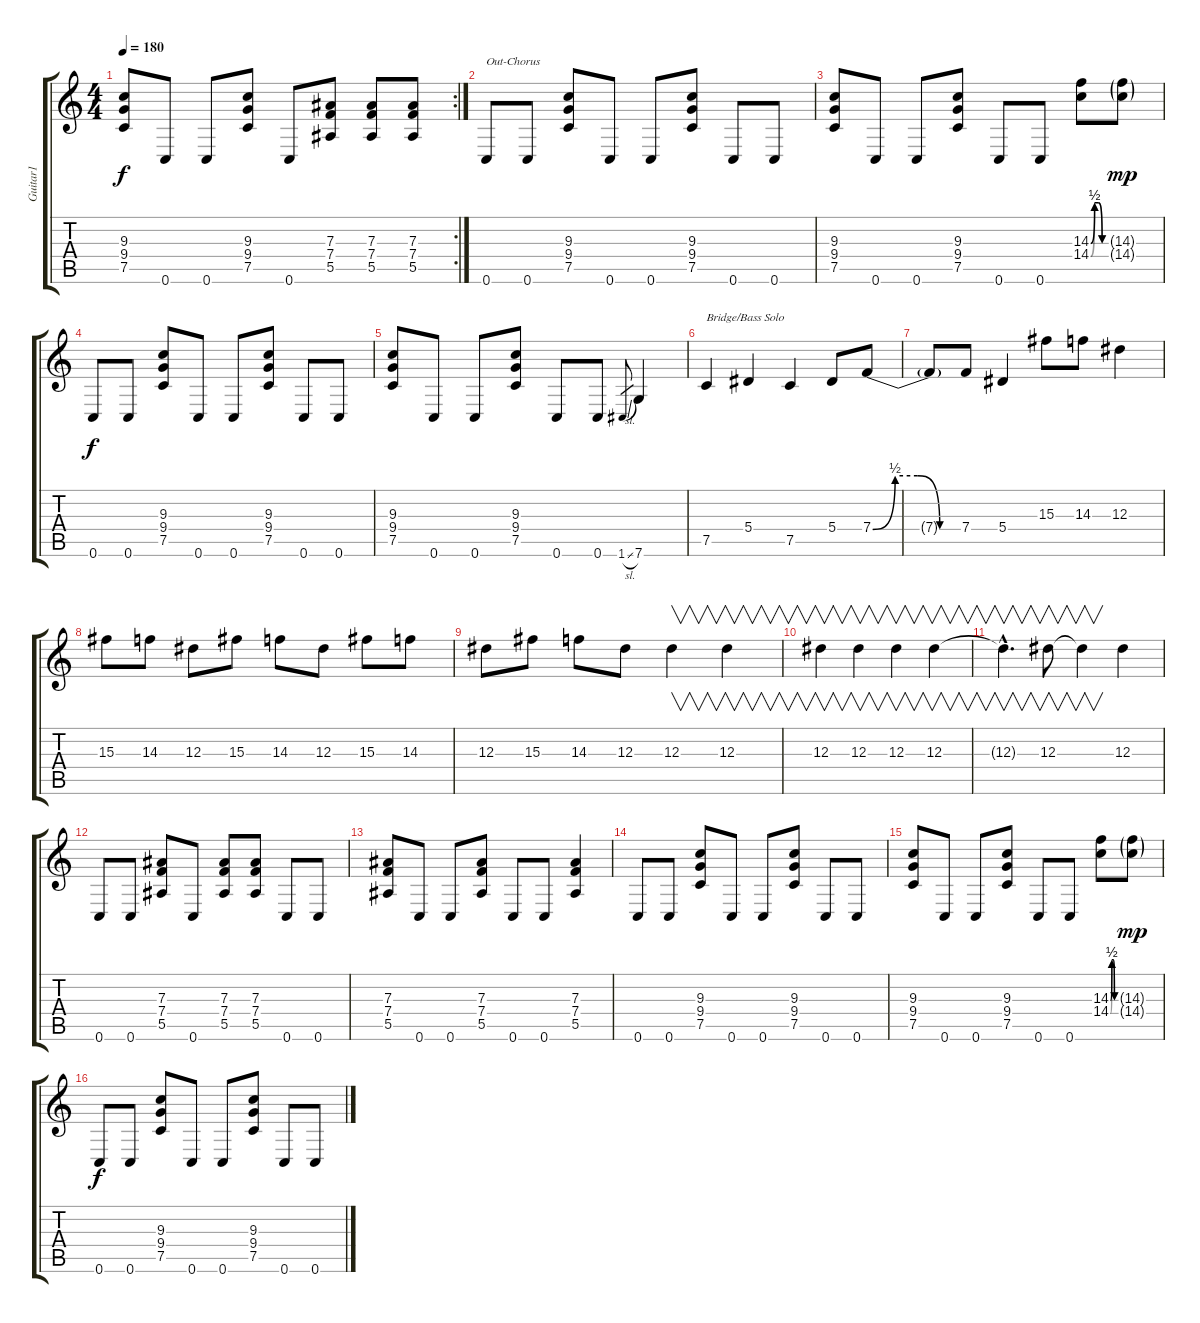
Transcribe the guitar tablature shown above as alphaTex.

\track ("Guitar1" "Guitar1") {instrument overdrivenguitar}
\staff {score tabs}
\tuning (C4 G3 Eb3 Bb2 F2 C2) {hide}
\rc 2
\ts (4 4)
\tempo 180
\clef g2
\ks c
(9.3 9.4 7.5).8{dy f} 0.6.8 0.6.8 (9.3 9.4 7.5).8 0.6.8 (7.3 7.4 5.5).8 (7.3 7.4 5.5).8 (7.3 7.4 5.5).8 |
0.6.8{txt "Out-Chorus"} 0.6.8 (9.3 9.4 7.5).8 0.6.8 0.6.8 (9.3 9.4 7.5).8 0.6.8 0.6.8 |
(9.3 9.4 7.5).8 0.6.8 0.6.8 (9.3 9.4 7.5).8 0.6.8 0.6.8 (14.3{be (custom 0 0 15 2 30 2 45 0 60 0)} 14.4{be (custom 0 0 15 2 30 2 45 0 60 0)}).8 (14.3{g} 14.4{g}).8{dy mp} |
0.6.8{dy f} 0.6.8 (9.3 9.4 7.5).8 0.6.8 0.6.8 (9.3 9.4 7.5).8 0.6.8 0.6.8 |
(9.3 9.4 7.5).8 0.6.8 0.6.8 (9.3 9.4 7.5).8 0.6.8 0.6.8 1.6{sl}.8{gr} 7.6.4 |
7.5.4{txt "Bridge/Bass Solo"} 5.4.4 7.5.4 5.4.8 7.4{be (custom 0 0 15 2 30 2 45 0 60 0)}.8 |
7.4{t}.8 7.4.8 5.4.4 15.3.8 14.3.8 12.3.4 |
15.3.8 14.3.8 12.3.8 15.3.8 14.3.8 12.3.8 15.3.8 14.3.8 |
12.3.8 15.3.8 14.3.8 12.3.8 12.3.4{v} 12.3.4{v} |
12.3.4{v} 12.3.4{v} 12.3.4{v} 12.3.4{v} |
12.3{hac t}.4{v d} 12.3.8{v} 12.3{t}.4{v} 12.3.4 |
0.6.8 0.6.8 (7.3 7.4 5.5).8 0.6.8 (7.3 7.4 5.5).8 (7.3 7.4 5.5).8 0.6.8 0.6.8 |
(7.3 7.4 5.5).8 0.6.8 0.6.8 (7.3 7.4 5.5).8 0.6.8 0.6.8 (7.3 7.4 5.5).4 |
0.6.8 0.6.8 (9.3 9.4 7.5).8 0.6.8 0.6.8 (9.3 9.4 7.5).8 0.6.8 0.6.8 |
(9.3 9.4 7.5).8 0.6.8 0.6.8 (9.3 9.4 7.5).8 0.6.8 0.6.8 (14.3{be (custom 0 0 15 2 30 2 45 0 60 0)} 14.4{be (custom 0 0 15 2 30 2 45 0 60 0)}).8 (14.3{g} 14.4{g}).8{dy mp} |
0.6.8{dy f} 0.6.8 (9.3 9.4 7.5).8 0.6.8 0.6.8 (9.3 9.4 7.5).8 0.6.8 0.6.8
